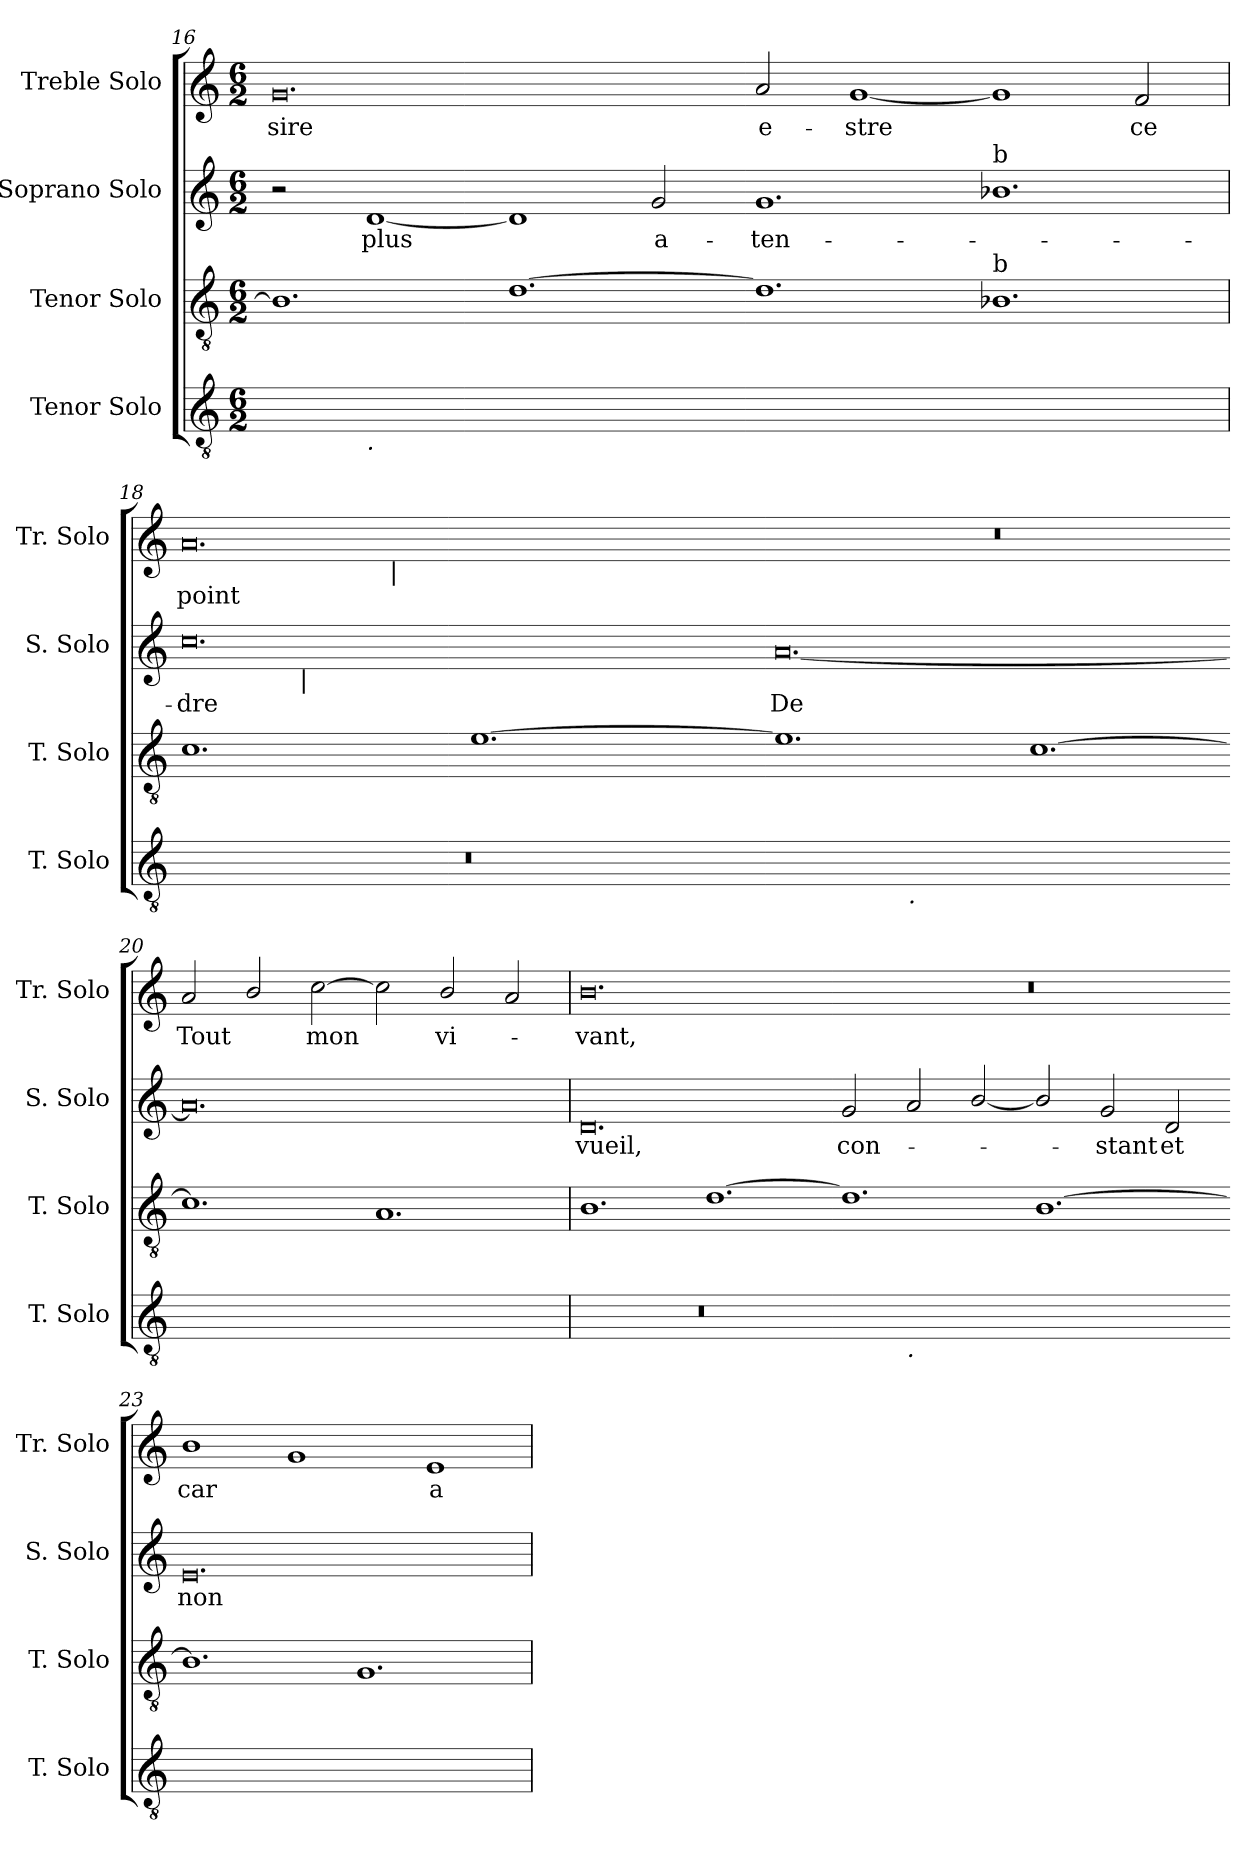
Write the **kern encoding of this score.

**kern	**kern	**kern	**text	**kern	**text
*part4	*part3	*part2	*part2	*part1	*part1
*staff4	*staff3	*staff2	*staff2	*staff1	*staff1
*I"Tenor Solo	*I"Tenor Solo	*I"Soprano Solo	*	*I"Treble Solo	*
*I'T. Solo	*I'T. Solo	*I'S. Solo	*	*I'Tr. Solo	*
*clefGv2	*clefGv2	*clefG2	*	*clefG2	*
*ITrd7c12	*ITrd7c12	*	*	*	*
*k[]	*k[]	*k[]	*	*k[]	*
*C:	*C:	*C:	*	*C:	*
*M6/2	*M6/2	*M6/2	*	*M6/2	*
=16	=16	=16	=16	=16	=16
!LO:TX:a:t=b	!	!	!	!	!
!	!	!	!	!	!LO:LY:b:color=#000000
*^	*	*	*	*	*
[<0.BB-iyy	2ryy	1.BB-i]	2r	.	0.gi	-sire
!	!LO:TX:b:i:t=.	!	!	!	!	!
!	!	!	!	!LO:LY:b:color=#000000	!	!
.	1ryy	.	[<1di	plus	.	.
.	1.ryy	[>1.Di	1di]	.	.	.
!	!	!	!	!LO:LY:b:color=#000000	!	!
.	.	.	2gi/	a-	.	.
*v	*v	*	*	*	*	*
=17-	=17-	=17-	=17-	=17-	=17-
*^	*	*	*	*	*
!	!	!	!	!LO:LY:b:color=#000000	!	!
*v	*v	*	*	*	*	*
*^	*	*	*	*	*
!	!	!	!	!	!	!LO:LY:b:color=#000000
*v	*v	*	*	*	*	*
0.BB-iyy]	1.Di]	1.gi	-ten-	2ai/	e-
!	!	!	!	!	!LO:LY:b:color=#000000
.	.	.	.	[<1gi	-stre
!	!	!LO:TX:a:t=b	!	!	!
!	!LO:TX:a:t=b	!	!	!	!
.	1.BB-i	1.b-i	.	1gi]	.
!	!	!	!	!	!LO:LY:b:color=#000000
.	.	.	.	2fi/	ce
!!LO:LB:g=z
=18	=18	=18	=18	=18	=18
!LO:N:vis=1	!	!	!	!	!
!	!	!	!LO:LY:b:color=#000000	!	!
!	!	!LO:TX:b:i:t=-	!	!	!
!	!	!	!	!	!LO:LY:b:color=#000000
*	*	*^	*	*^	*
0.r	1.Ci	0.cci	2ryy	-dre	0.ai	2ryy	point
.	.	.	8ryy	.	.	4ryy	.
.	.	.	128..ryy	.	.	.	.
!	!	!	!LO:TX:b:i:t=|	!	!	!	!
.	.	.	1ryy	.	.	.	.
.	.	.	.	.	.	8ryy	.
.	.	.	.	.	.	16ryy	.
.	.	.	.	.	.	256ryy	.
.	.	.	.	.	.	1024ryy	.
!	!	!	!	!	!	!LO:TX:b:i:t=|	!
.	.	.	.	.	.	1ryy	.
.	[>1.Ei	.	.	.	.	.	.
.	.	.	1ryy	.	.	.	.
.	.	.	.	.	.	1ryy	.
.	.	.	4ryy	.	.	.	.
.	.	.	16ryy	.	.	.	.
.	.	.	.	.	.	32ryy	.
.	.	.	32ryy	.	.	.	.
.	.	.	.	.	.	64ryy	.
.	.	.	64ryy	.	.	.	.
.	.	.	.	.	.	128ryy	.
.	.	.	.	.	.	512.ryy	.
.	.	.	512ryy	.	.	.	.
*	*	*v	*v	*	*	*	*
*	*	*	*	*v	*v	*
=19-	=19-	=19-	=19-	=19-	=19-
*	*	*^	*	*^	*
!	!	!	!	!LO:LY:b:color=#000000	!LO:N:vis=1	!	!
*	*	*v	*v	*	*	*	*
*^	*	*	*	*v	*v	*
[<0.AAiyy	4ryy	1.Ei]	[<0.ai	De	0.r	.
.	8ryy	.	.	.	.	.
.	16ryy	.	.	.	.	.
.	32ryy	.	.	.	.	.
.	64ryy	.	.	.	.	.
.	256.ryy	.	.	.	.	.
!	!LO:TX:b:i:t=.	!	!	!	!	!
.	1ryy	.	.	.	.	.
.	1ryy	.	.	.	.	.
.	.	[>1.Ci	.	.	.	.
.	2ryy	.	.	.	.	.
.	128ryy	.	.	.	.	.
.	512ryy	.	.	.	.	.
*v	*v	*	*	*	*	*
=20-	=20-	=20-	=20-	=20-	=20-
*^	*	*	*	*	*
!	!	!	!	!	!	!LO:LY:b:color=#000000
*v	*v	*	*	*	*	*
0.AAiyy]	1.Ci]	0.ai]	.	2ai/	Tout
.	.	.	.	2bi/	.
!	!	!	!	!	!LO:LY:b:color=#000000
.	.	.	.	[>2cci\	mon
.	1.AAi	.	.	2cci\]	.
!	!	!	!	!	!LO:LY:b:color=#000000
.	.	.	.	2bi/	vi-
.	.	.	.	2ai/	.
=21	=21	=21	=21	=21	=21
!LO:N:vis=1	!	!	!	!	!
!	!	!	!LO:LY:b:color=#000000	!	!
!	!	!	!	!	!LO:LY:b:color=#000000
0.r	1.BBi	0.di	vueil,	0.bi	-vant,
.	[>1.Di	.	.	.	.
=22-	=22-	=22-	=22-	=22-	=22-
!	!	!	!LO:LY:b:color=#000000	!LO:N:vis=1	!
*^	*	*	*	*	*
[<0.GGiyy	2ryy	1.Di]	2gi/	con-	0.r	.
!	!LO:TX:b:i:t=.	!	!	!	!	!
.	1ryy	.	2ai/	.	.	.
.	.	.	[<2bi/	.	.	.
.	1.ryy	[<1.BBi	2bi/]	.	.	.
!	!	!	!	!LO:LY:b:color=#000000	!	!
.	.	.	2gi/	-stant	.	.
!	!	!	!	!LO:LY:b:color=#000000	!	!
.	.	.	2di/	et	.	.
*v	*v	*	*	*	*	*
=23-	=23-	=23-	=23-	=23-	=23-
*^	*	*	*	*	*
!	!	!	!	!LO:LY:b:color=#000000	!	!
*v	*v	*	*	*	*	*
*^	*	*	*	*	*
!	!	!	!	!	!	!LO:LY:b:color=#000000
*v	*v	*	*	*	*	*
0.GGiyy]	1.BBi]	0.ei	non	1bi	car
.	.	.	.	1gi	.
.	1.GGi	.	.	.	.
!	!	!	!	!	!LO:LY:b:color=#000000
.	.	.	.	1ei	a
=	=	=	=	=	=
*-	*-	*-	*-	*-	*-
